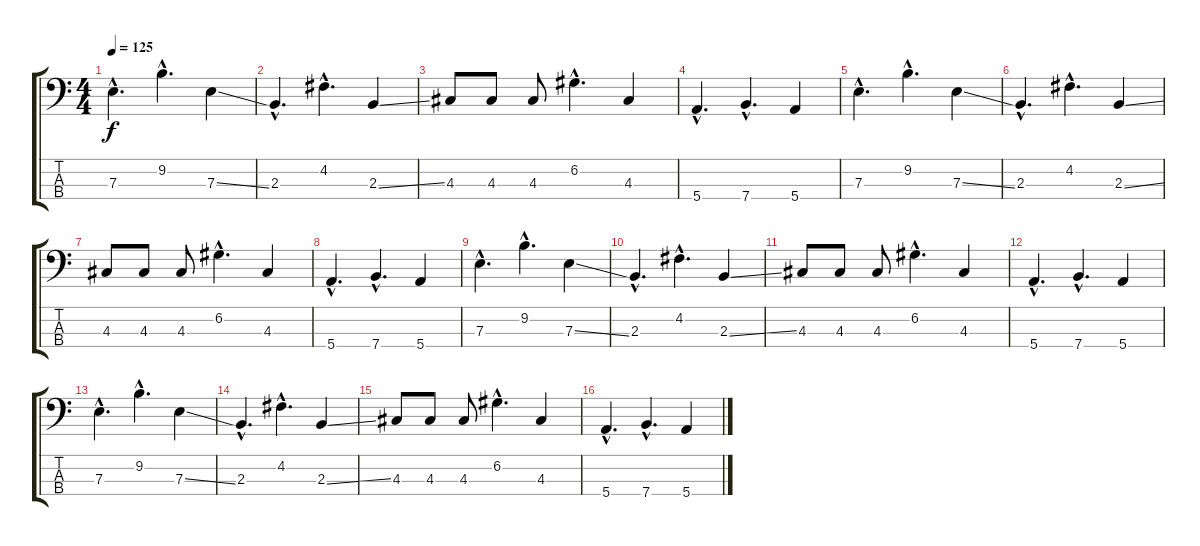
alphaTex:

\track "" {instrument electricbassfinger}
\staff {score tabs}
\tuning (G2 D2 A1 E1) {hide}
\ts (4 4)
\tempo 125
\clef f4
\ks c
7.3{hac}.4{d dy f} 9.2{hac}.4{d} 7.3{ss}.4 |
2.3{hac}.4{d} 4.2{hac}.4{d} 2.3{ss}.4 |
4.3.8 4.3.8 4.3.8 6.2{hac}.4{d} 4.3.4 |
5.4{hac}.4{d} 7.4{hac}.4{d} 5.4.4 |
7.3{hac}.4{d} 9.2{hac}.4{d} 7.3{ss}.4 |
2.3{hac}.4{d} 4.2{hac}.4{d} 2.3{ss}.4 |
4.3.8 4.3.8 4.3.8 6.2{hac}.4{d} 4.3.4 |
5.4{hac}.4{d} 7.4{hac}.4{d} 5.4.4 |
7.3{hac}.4{d} 9.2{hac}.4{d} 7.3{ss}.4 |
2.3{hac}.4{d} 4.2{hac}.4{d} 2.3{ss}.4 |
4.3.8 4.3.8 4.3.8 6.2{hac}.4{d} 4.3.4 |
5.4{hac}.4{d} 7.4{hac}.4{d} 5.4.4 |
7.3{hac}.4{d} 9.2{hac}.4{d} 7.3{ss}.4 |
2.3{hac}.4{d} 4.2{hac}.4{d} 2.3{ss}.4 |
4.3.8 4.3.8 4.3.8 6.2{hac}.4{d} 4.3.4 |
5.4{hac}.4{d} 7.4{hac}.4{d} 5.4.4
